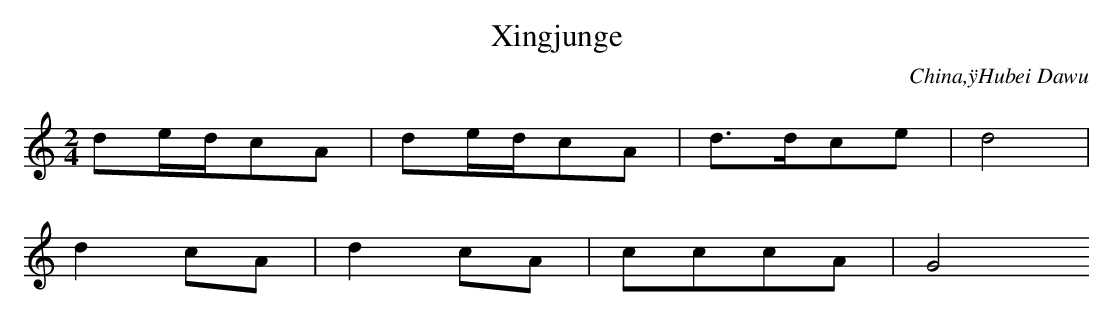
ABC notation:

X:1
T: Xingjunge
O: China,ÿHubei Dawu
M: 2/4
L: 1/16
K: C
d2edc2A2 | d2edc2A2 | d3dc2e2 | d8 |
d4c2A2 | d4c2A2 | c2c2c2A2 | G8
